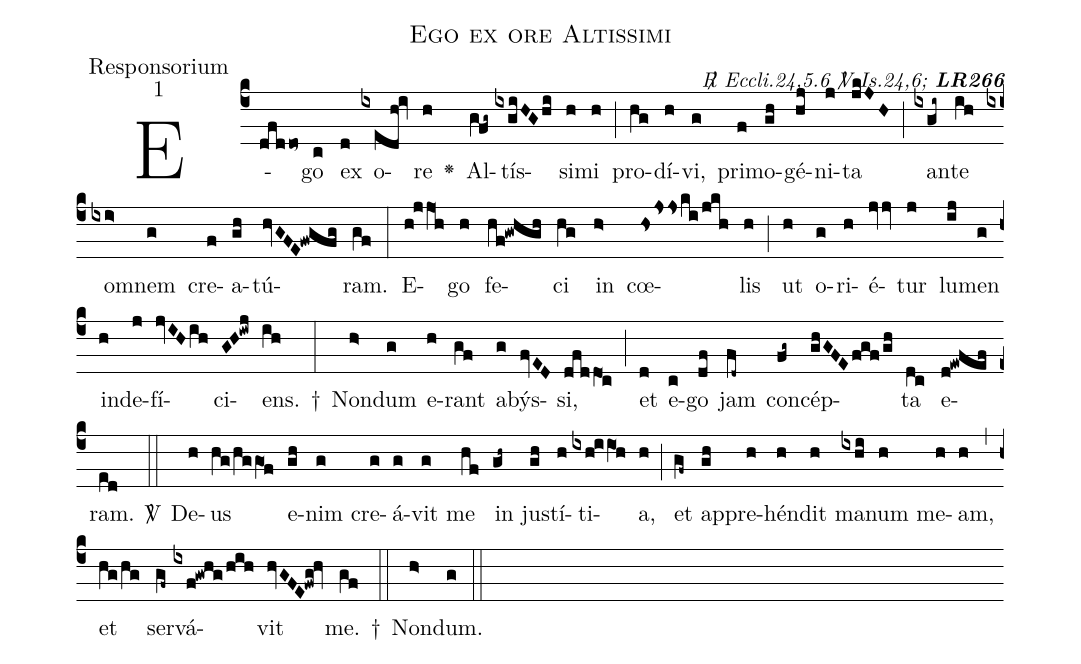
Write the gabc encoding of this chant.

name:Ego ex ore Altissimi;
office-part:Responsorium;
mode:1;
commentary:{\itshape\mdseries \Rbar\  Eccli.24,5.6 \Vbar\   Is.24,6;\/}   {\bfseries LR266};
%%
(c4)E(dfd/do~)go(c) ex(d) o(ixedh!iv)re(h) <v>\greheightstar</v>() Al(gV!fg~)tís(ixgiHGhi)si(h)mi(h) (;) pro(hg)dí(h)vi,(g) pri(f)mo(gh)gé(hj)ni(j)ta(jkJH) (;) an(ixgi~)te(ih) om(ixi>)nem(g) cre(f)a(gh)tú(hvGFE!fwgfg)ram.(gf) (:)
E(h!jjO1h)go(h) fe(hf!gwhgh)ci(hg) in(h>) cœ(hsjsjski/jkh)lis(h) (;) ut(h) o(g)ri(h)é(jvjv)tur(j) lu(ij)men(g) in(h)de(j)fí(jvIHih)ci(GH!iwj)ens.(ih) †(:) Non(h>)dum(g) e(h)rant(gf) a(g)býs(fvED)si,(dfd/dO1c) (;) et(d) e(c)go(df) jam(fd~) con(fg~)cép(ghGFEfgf/gh)ta(dc) e(d!ewfef)ram.(ed)
<sp>V/</sp>(::) De(h)us(hg/hg/gO1f) e(gh)nim(g) cre(g)á(g)vit(g) me(hf) in(gh~) ju(gh)stí(h)ti(ixh!iiO1h)a,(h) (;)
et(gf~) ap(gh)pre(h)hén(h)dit(h) ma(ixhi)num(h) me(h)am,(h) (,) et(hg/hg) ser(gf~)vá(ixf!gwhg/hih)vit(hvGFE!fwg!hv) me.(gf) †(::) Non(h>)dum.(g) (::)
